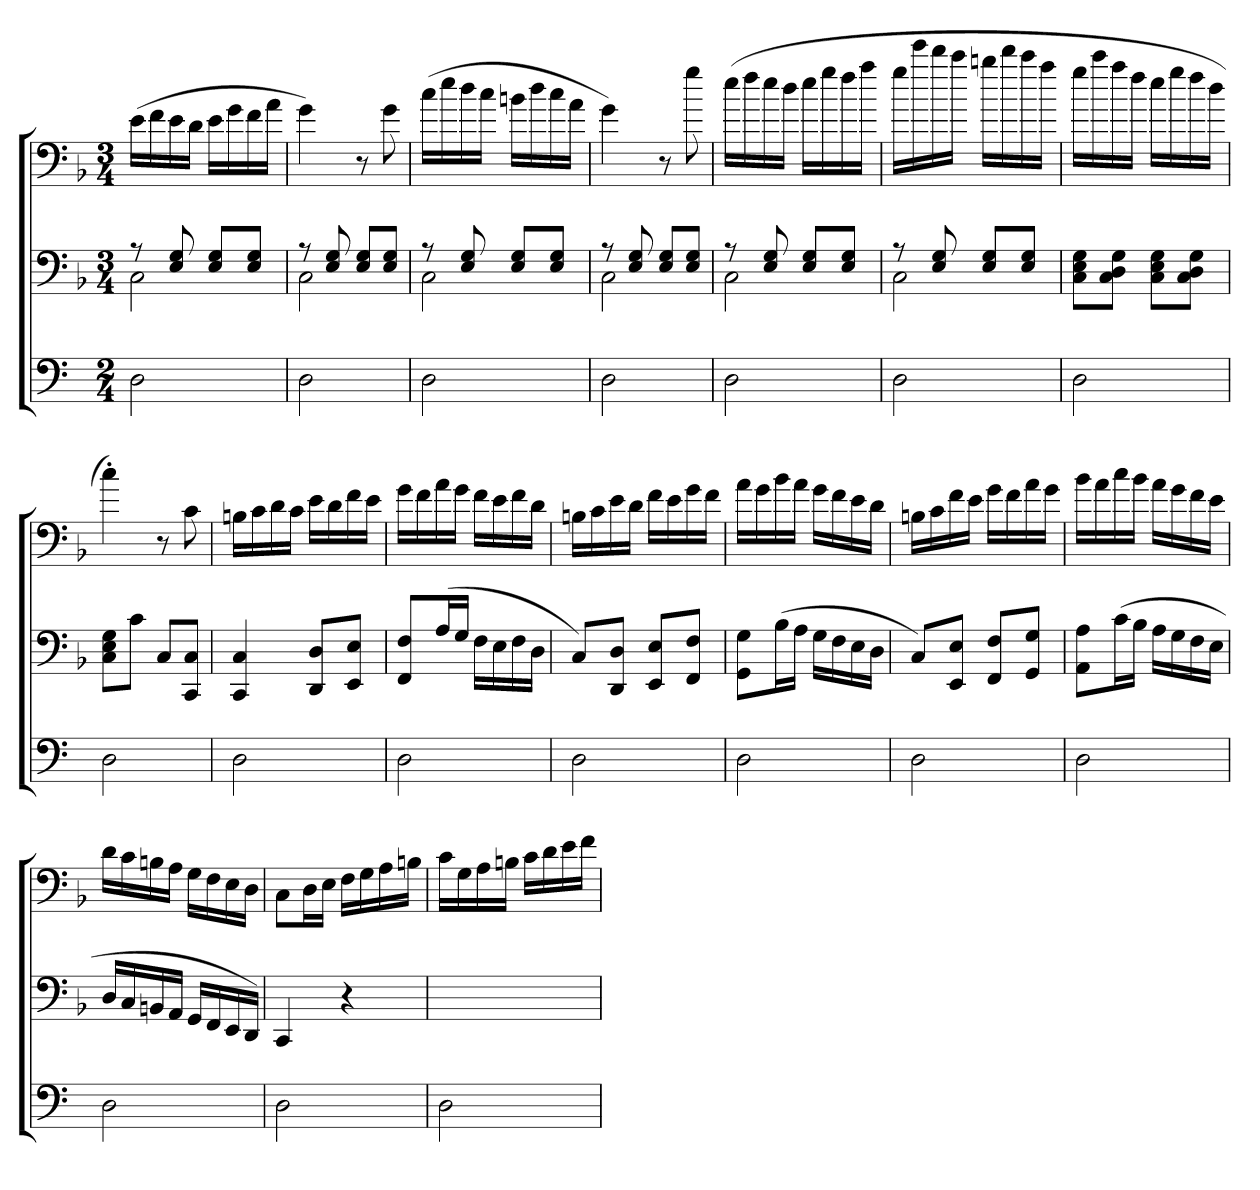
**kern	**kern	**kern
*part3	*part2	*part1
*staff3	*staff2	*staff1
*	*clefF4	*clefF4
*	*k[b-]	*k[b-]
*M2/4	*M3/4	*M3/4
=	=	=
*	*^	*
2D	8r	2C	(16eLL
.	.	.	16f
.	8E 8G	.	16e
.	.	.	16dJJ
.	8E 8GL	.	16eLL
.	.	.	16g
.	8E 8GJ	.	16f
.	.	.	16aJJ
=	=	=	=
2D	8r	2C	4g)
.	8E 8G	.	.
.	8E 8GL	.	8r
.	8E 8GJ	.	8g
=	=	=	=
2D	8r	2C	(16ccLL
.	.	.	16ee
.	8E 8G	.	16dd
.	.	.	16ccJJ
.	8E 8GL	.	16bnLL
.	.	.	16dd
.	8E 8GJ	.	16cc
.	.	.	16aJJ
=	=	=	=
2D	8r	2C	4g)
.	8E 8G	.	.
.	8E 8GL	.	8r
.	8E 8GJ	.	8gg
=	=	=	=
2D	8r	2C	(16eeLL
.	.	.	16ff
.	8E 8G	.	16ee
.	.	.	16ddJJ
.	8E 8GL	.	16eeLL
.	.	.	16gg
.	8E 8GJ	.	16ff
.	.	.	16aaJJ
=	=	=	=
2D	8r	2C	16ggLL
.	.	.	16eee
.	8E 8G	.	16ddd
.	.	.	16cccJJ
.	8E 8GL	.	16bbnLL
.	.	.	16ddd
.	8E 8GJ	.	16ccc
.	.	.	16aaJJ
*	*v	*v	*
=	=	=
2D	8C 8E 8GL	16ggLL
.	.	16ccc
.	8C 8D 8GJ	16aa
.	.	16ffJJ
.	8C 8E 8GL	16eeLL
.	.	16gg
.	8C 8D 8GJ	16ff
.	.	16ddJJ
=	=	=
2D	8C 8E 8GL	4cc')
.	8cJ	.
.	8CL	8r
.	8CC 8CJ	8c
=	=	=
2D	4CC 4C	16BnLL
.	.	16c
.	.	16d
.	.	16cJJ
.	8DD 8DL	16eLL
.	.	16d
.	8EE 8EJ	16f
.	.	16eJJ
=	=	=
2D	8FF 8FL	16gLL
.	.	16f
.	(16AL	16a
.	16GJJ	16gJJ
.	16FLL	16fLL
.	16E	16e
.	16F	16f
.	16DJJ	16dJJ
=	=	=
2D	8CL)	16BnLL
.	.	16c
.	8DD 8DJ	16e
.	.	16dJJ
.	8EE 8EL	16fLL
.	.	16e
.	8FF 8FJ	16g
.	.	16fJJ
=	=	=
2D	8GG 8GL	16aLL
.	.	16g
.	(16B-L	16b-
.	16AJJ	16aJJ
.	16GLL	16gLL
.	16F	16f
.	16E	16e
.	16DJJ	16dJJ
=	=	=
2D	8CL)	16BnLL
.	.	16c
.	8EE 8EJ	16f
.	.	16eJJ
.	8FF 8FL	16gLL
.	.	16f
.	8GG 8GJ	16a
.	.	16gJJ
=	=	=
2D	8AA 8AL	16b-LL
.	.	16a
.	(16cL	16cc
.	16B-JJ	16b-JJ
.	16ALL	16aLL
.	16G	16g
.	16F	16f
.	16EJJ	16eJJ
=	=	=
2D	16DLL	16dLL
.	16C	16c
.	16BBn	16Bn
.	16AAJJ	16AJJ
.	16GGLL	16GLL
.	16FF	16F
.	16EE	16E
.	16DDJJ)	16DJJ
=	=	=
2D	4CC	8CL
.	.	16DL
.	.	16EJJ
.	4r	16FLL
.	.	16G
.	.	16A
.	.	16BnJJ
=	=	=
2D	2r	16cLL
.	.	16G
.	.	16A
.	.	16BnJJ
.	.	16cLL
.	.	16d
.	.	16e
.	.	16fJJ
=	=	=
*-	*-	*-
